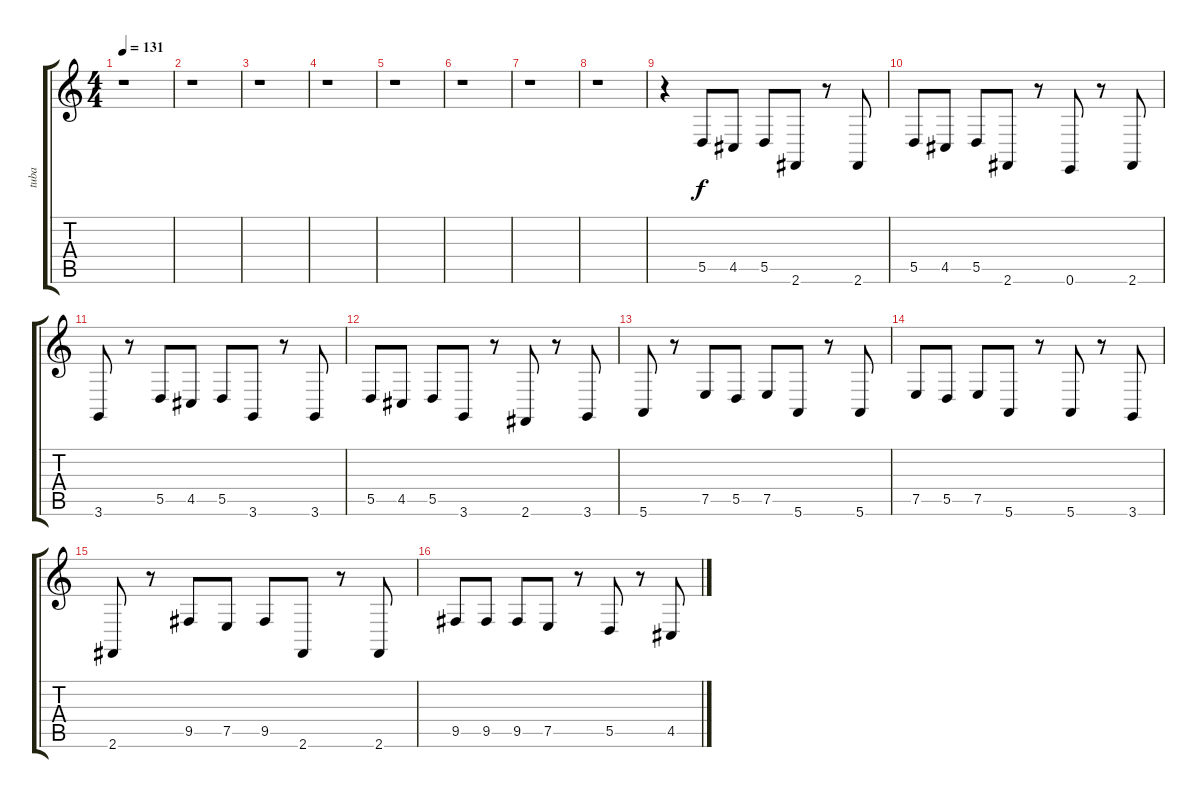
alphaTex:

\track ("tuba" "tuba") {instrument tuba}
\staff {score tabs}
\tuning (E4 B3 G3 D3 A2 E2) {hide}
\ts (4 4)
\tempo 131
\clef g2
\ks c
r.1{dy f} |
r.1 |
r.1 |
r.1 |
r.1 |
r.1 |
r.1 |
r.1 |
r.4 5.5.8 4.5.8 5.5.8 2.6.8 r.8 2.6.8 |
5.5.8 4.5.8 5.5.8 2.6.8 r.8 0.6.8 r.8 2.6.8 |
3.6.8 r.8 5.5.8 4.5.8 5.5.8 3.6.8 r.8 3.6.8 |
5.5.8 4.5.8 5.5.8 3.6.8 r.8 2.6.8 r.8 3.6.8 |
5.6.8 r.8 7.5.8 5.5.8 7.5.8 5.6.8 r.8 5.6.8 |
7.5.8 5.5.8 7.5.8 5.6.8 r.8 5.6.8 r.8 3.6.8 |
2.6.8 r.8 9.5.8 7.5.8 9.5.8 2.6.8 r.8 2.6.8 |
9.5.8 9.5.8 9.5.8 7.5.8 r.8 5.5.8 r.8 4.5.8
